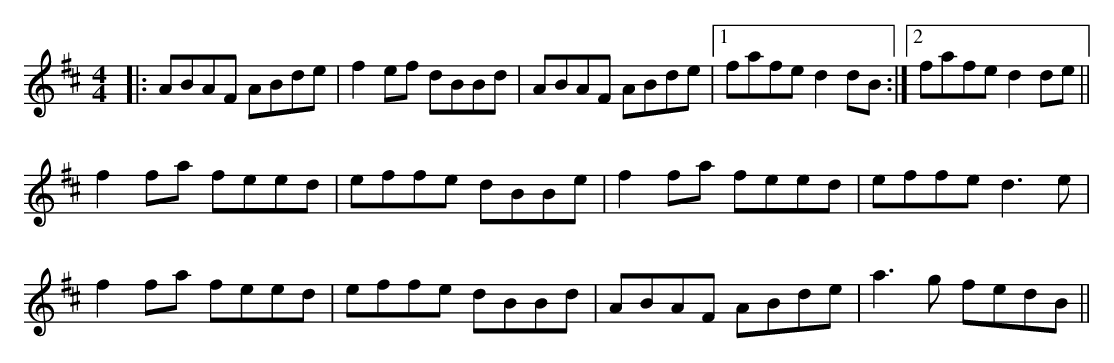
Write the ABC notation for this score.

X:1
M:4/4
K:D
|:ABAF ABde|f2ef dBBd|ABAF ABde|1 fafe d2dB:|2 fafe d2de||
f2fa feed|effe dBBe|f2fa feed|effe d3e|
f2fa feed|effe dBBd|ABAF ABde|a3g fedB||
